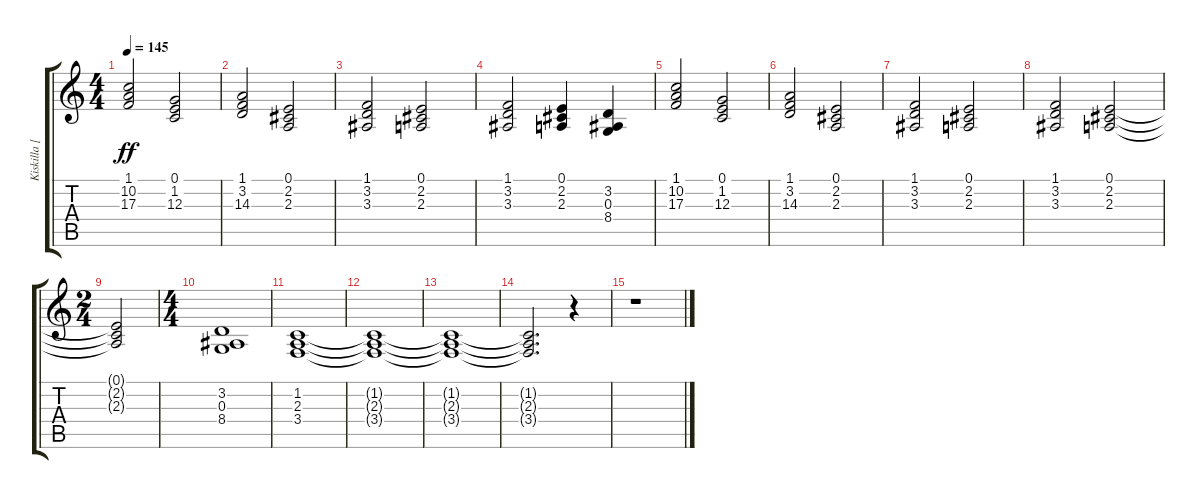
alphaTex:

\track ("Kiskilla [Teclado]" "Kiskilla [") {instrument churchorgan}
\staff {score tabs}
\tuning (E4 B3 G3 D3 A2 E2) {hide}
\ts (4 4)
\tempo 145
\clef g2
\ks c
(1.1 10.2 17.3).2{dy ff} (0.1 1.2 12.3).2 |
(1.1 3.2 14.3).2 (0.1 2.2 2.3).2 |
(1.1 3.2 3.3).2 (0.1 2.2 2.3).2 |
(1.1 3.2 3.3).2 (0.1 2.2 2.3).4 (3.2 0.3 8.4).4 |
(1.1 10.2 17.3).2 (0.1 1.2 12.3).2 |
(1.1 3.2 14.3).2 (0.1 2.2 2.3).2 |
(1.1 3.2 3.3).2 (0.1 2.2 2.3).2 |
(1.1 3.2 3.3).2 (0.1 2.2 2.3).2 |
\ts (2 4)
(0.1{t} 2.2{t} 2.3{t}).2 |
\ts (4 4)
(3.2 0.3 8.4).1 |
(1.2 2.3 3.4).1 |
(1.2{t} 2.3{t} 3.4{t}).1 |
(1.2{t} 2.3{t} 3.4{t}).1 |
(1.2{t} 2.3{t} 3.4{t}).2{d} r.4 |
r.1
